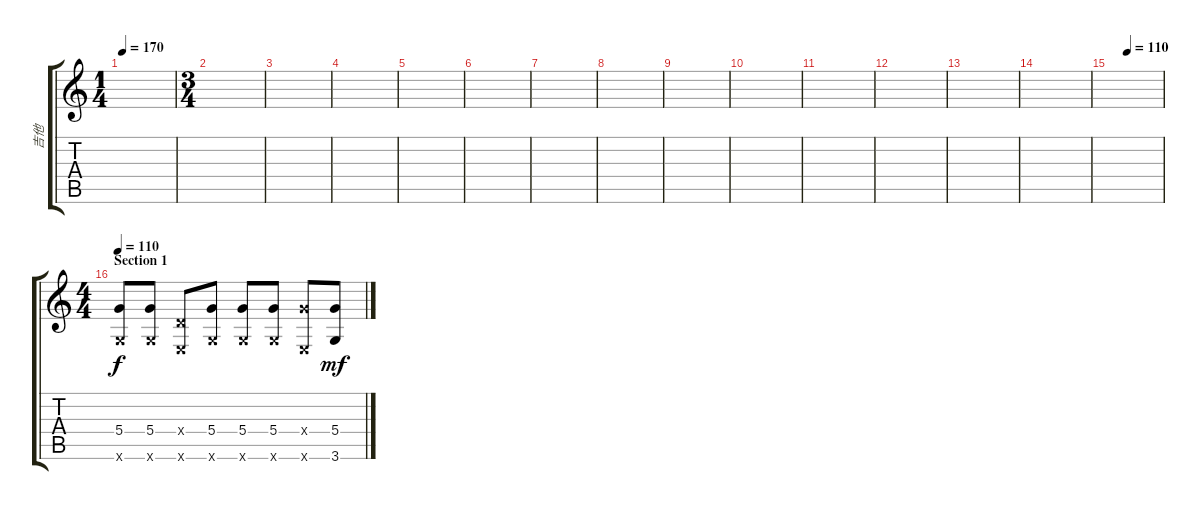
\track ("吉他" "吉他") {instrument electricguitarmuted}
\staff {score tabs}
\tuning (E4 B3 G3 D3 A2 E2) {hide}
\ts (1 4)
\tempo 170
\clef g2
\ks c
|
\ts (3 4)
|
|
|
|
|
|
|
|
|
|
|
|
|
\tempo (110 0.3333333333333333)
|
\ts (4 4)
\section ("" "Section 1")
\tempo 110
(5.4 3.6{x}).8 (5.4 3.6{x}).8 (0.4{x} 0.6{x}).8 (5.4 3.6{x}).8 (5.4 3.6{x}).8 (5.4 3.6{x}).8 (5.4{x} 0.6{x}).8 (5.4 3.6).8{dy mf}
